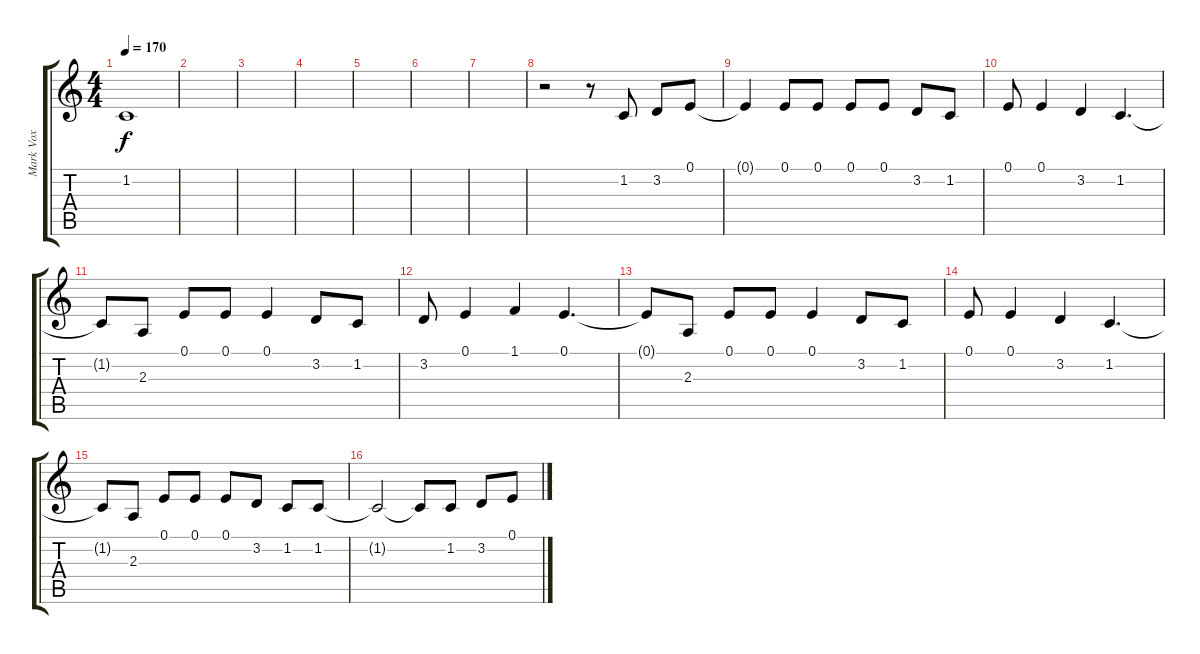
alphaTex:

\track ("Mark Vox" "Mark Vox") {instrument electricgrandpiano}
\staff {score tabs}
\tuning (E4 B3 G3 D3 A2 E2) {hide}
\ts (4 4)
\tempo 170
\clef g2
\ks c
1.2{t}.1{dy f} |
|
|
|
|
|
|
r.2 r.8 1.2.8 3.2.8 0.1.8 |
0.1{t}.4 0.1.8 0.1.8 0.1.8 0.1.8 3.2.8 1.2.8 |
0.1.8 0.1.4 3.2.4 1.2.4{d} |
1.2{t}.8 2.3.8 0.1.8 0.1.8 0.1.4 3.2.8 1.2.8 |
3.2.8 0.1.4 1.1.4 0.1.4{d} |
0.1{t}.8 2.3.8 0.1.8 0.1.8 0.1.4 3.2.8 1.2.8 |
0.1.8 0.1.4 3.2.4 1.2.4{d} |
1.2{t}.8 2.3.8 0.1.8 0.1.8 0.1.8 3.2.8 1.2.8 1.2.8 |
1.2{t}.2 1.2{t}.8 1.2.8 3.2.8 0.1.8
